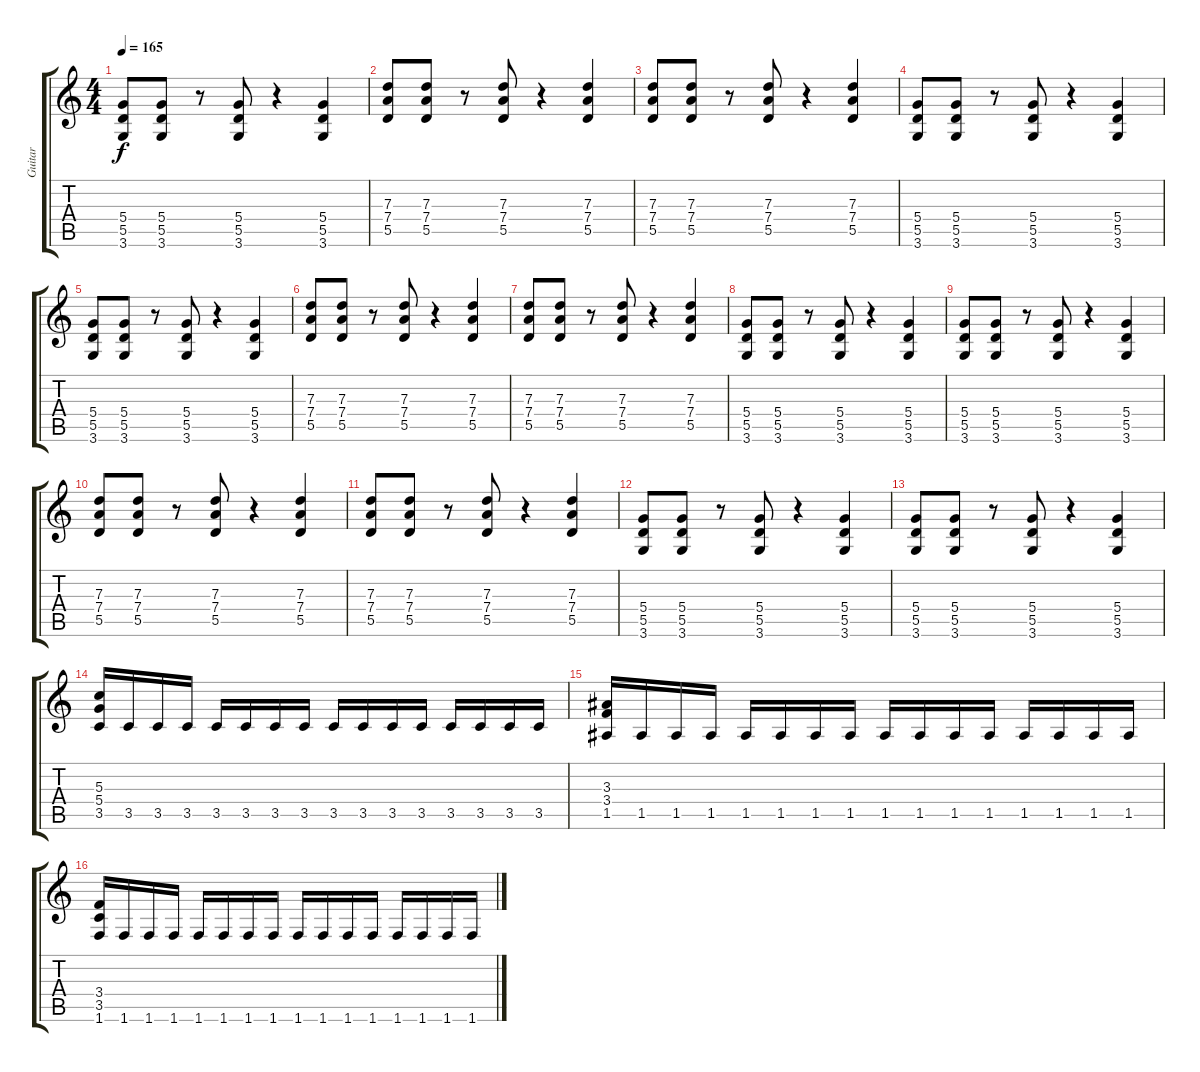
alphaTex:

\track ("Guitar" "Guitar") {instrument distortionguitar}
\staff {score tabs}
\tuning (E4 B3 G3 D3 A2 E2) {hide}
\ts (4 4)
\tempo 165
\clef g2
\ks c
(5.4 5.5 3.6).8{dy f} (5.4 5.5 3.6).8 r.8 (5.4 5.5 3.6).8 r.4 (5.4 5.5 3.6).4 |
(7.3 7.4 5.5).8 (7.3 7.4 5.5).8 r.8 (7.3 7.4 5.5).8 r.4 (7.3 7.4 5.5).4 |
(7.3 7.4 5.5).8 (7.3 7.4 5.5).8 r.8 (7.3 7.4 5.5).8 r.4 (7.3 7.4 5.5).4 |
(5.4 5.5 3.6).8 (5.4 5.5 3.6).8 r.8 (5.4 5.5 3.6).8 r.4 (5.4 5.5 3.6).4 |
(5.4 5.5 3.6).8 (5.4 5.5 3.6).8 r.8 (5.4 5.5 3.6).8 r.4 (5.4 5.5 3.6).4 |
(7.3 7.4 5.5).8 (7.3 7.4 5.5).8 r.8 (7.3 7.4 5.5).8 r.4 (7.3 7.4 5.5).4 |
(7.3 7.4 5.5).8 (7.3 7.4 5.5).8 r.8 (7.3 7.4 5.5).8 r.4 (7.3 7.4 5.5).4 |
(5.4 5.5 3.6).8 (5.4 5.5 3.6).8 r.8 (5.4 5.5 3.6).8 r.4 (5.4 5.5 3.6).4 |
(5.4 5.5 3.6).8 (5.4 5.5 3.6).8 r.8 (5.4 5.5 3.6).8 r.4 (5.4 5.5 3.6).4 |
(7.3 7.4 5.5).8 (7.3 7.4 5.5).8 r.8 (7.3 7.4 5.5).8 r.4 (7.3 7.4 5.5).4 |
(7.3 7.4 5.5).8 (7.3 7.4 5.5).8 r.8 (7.3 7.4 5.5).8 r.4 (7.3 7.4 5.5).4 |
(5.4 5.5 3.6).8 (5.4 5.5 3.6).8 r.8 (5.4 5.5 3.6).8 r.4 (5.4 5.5 3.6).4 |
(5.4 5.5 3.6).8 (5.4 5.5 3.6).8 r.8 (5.4 5.5 3.6).8 r.4 (5.4 5.5 3.6).4 |
(5.3 5.4 3.5).16 3.5.16 3.5.16 3.5.16 3.5.16 3.5.16 3.5.16 3.5.16 3.5.16 3.5.16 3.5.16 3.5.16 3.5.16 3.5.16 3.5.16 3.5.16 |
(3.3 3.4 1.5).16 1.5.16 1.5.16 1.5.16 1.5.16 1.5.16 1.5.16 1.5.16 1.5.16 1.5.16 1.5.16 1.5.16 1.5.16 1.5.16 1.5.16 1.5.16 |
(3.4 3.5 1.6).16 1.6.16 1.6.16 1.6.16 1.6.16 1.6.16 1.6.16 1.6.16 1.6.16 1.6.16 1.6.16 1.6.16 1.6.16 1.6.16 1.6.16 1.6.16
